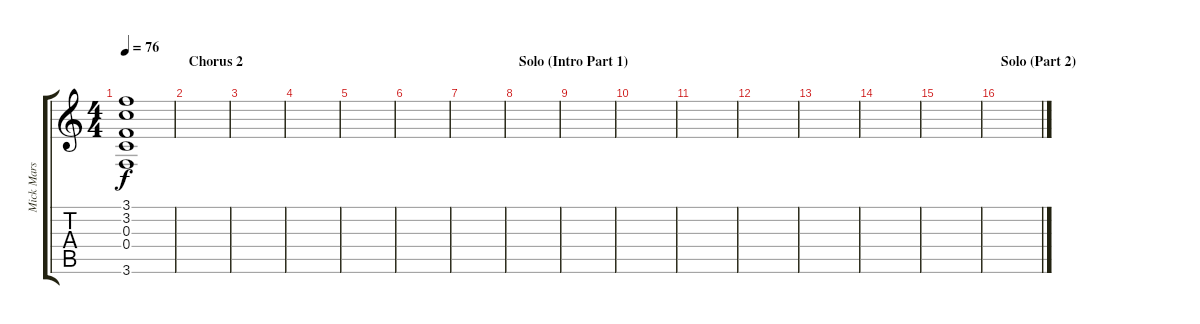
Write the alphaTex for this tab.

\track ("Mick Mars Acoustic" "Mick Mars ") {instrument acousticguitarsteel}
\staff {score tabs}
\tuning (D4 A3 F3 C3 G2 D2) {hide}
\ts (4 4)
\tempo 76
\clef g2
\ks c
(3.1 3.2 0.3 0.4 3.6).1{dy f} |
\section ("" "Chorus 2")
|
|
|
|
|
|
\section ("" "Solo (Intro Part 1)")
|
|
|
|
|
|
|
|
\section ("" "Solo (Part 2)")
